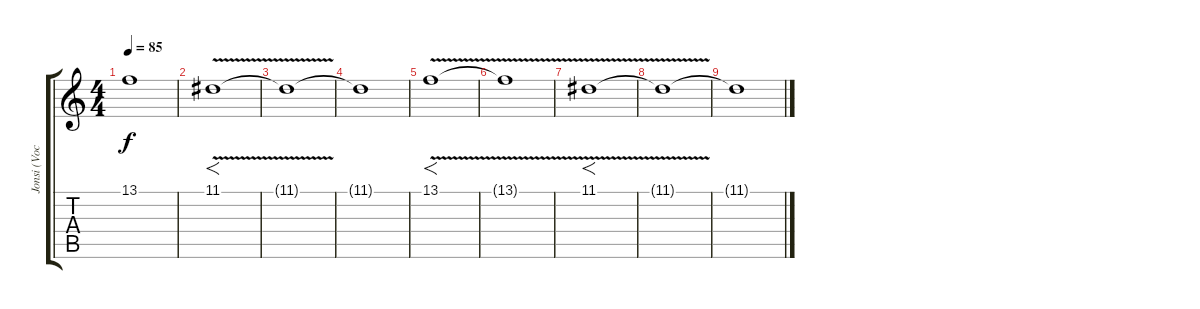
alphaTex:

\track ("Jonsi (Vocals and Noises)" "Jonsi (Voc") {instrument fx7echoes}
\staff {score tabs}
\tuning (E4 B3 G3 D3 A2 E2) {hide}
\ts (4 4)
\tempo 85
\clef g2
\ks c
13.1{t}.1{dy f} |
11.1{v}.1{f} |
11.1{t}.1 |
11.1{t}.1 |
13.1{v}.1{f} |
13.1{t}.1 |
11.1{v}.1{f} |
11.1{t}.1 |
11.1{t}.1
